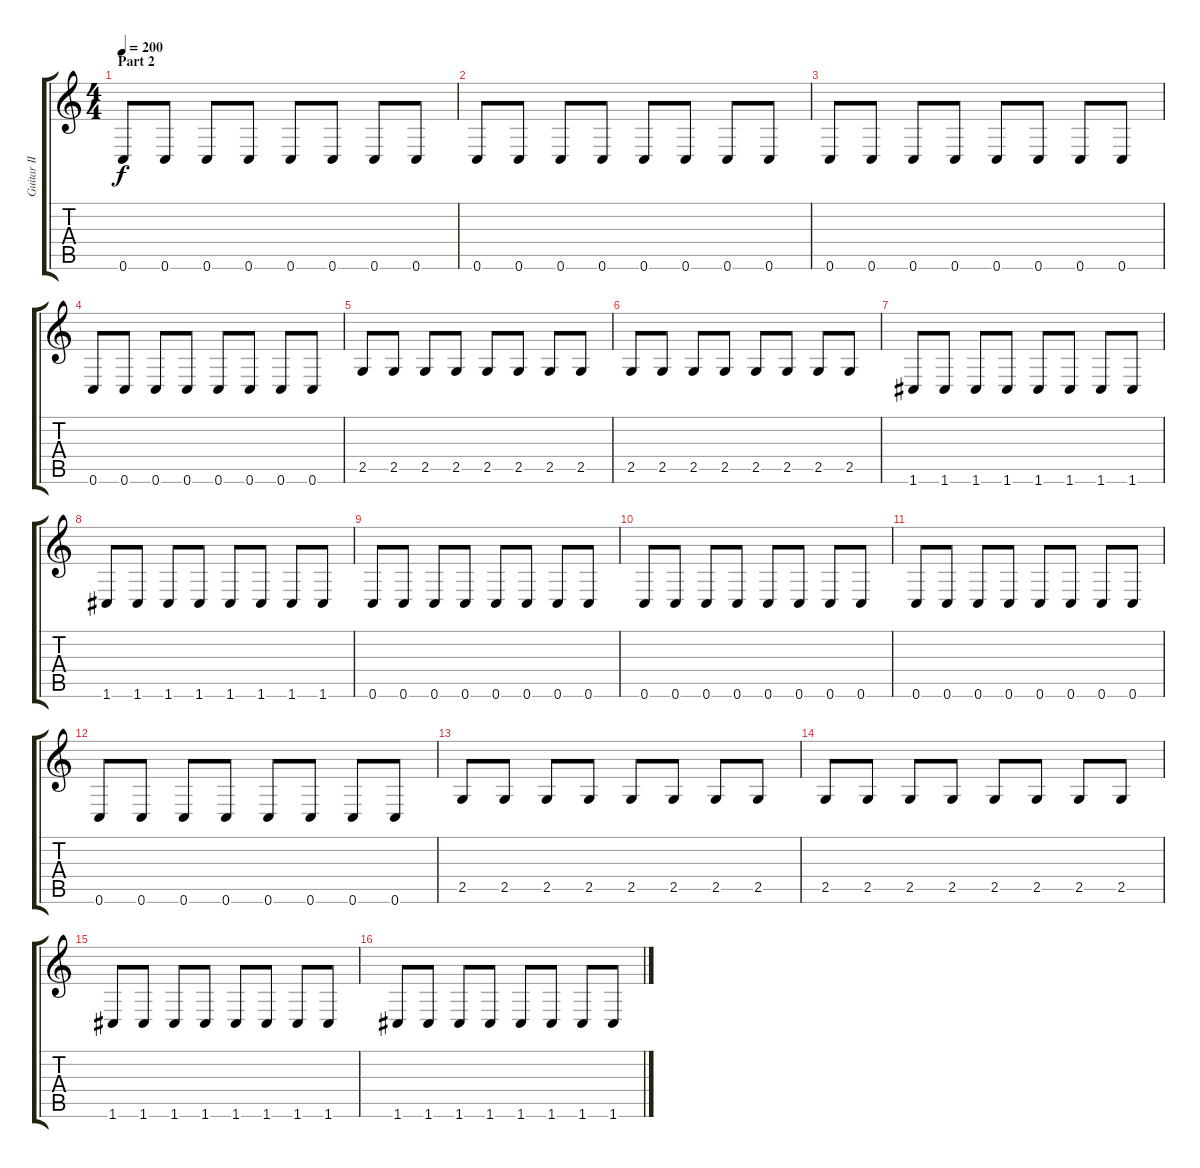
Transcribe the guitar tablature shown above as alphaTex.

\track ("Guitar II" "Guitar II") {instrument distortionguitar}
\staff {score tabs}
\tuning (C4 G3 Eb3 Bb2 F2 C2) {hide}
\ts (4 4)
\section ("" "Part 2")
\tempo 200
\clef g2
\ks c
0.6.8{dy f volume 13} 0.6.8 0.6.8 0.6.8 0.6.8 0.6.8 0.6.8 0.6.8 |
0.6.8 0.6.8 0.6.8 0.6.8 0.6.8 0.6.8 0.6.8 0.6.8 |
0.6.8 0.6.8 0.6.8 0.6.8 0.6.8 0.6.8 0.6.8 0.6.8 |
0.6.8 0.6.8 0.6.8 0.6.8 0.6.8 0.6.8 0.6.8 0.6.8 |
2.5.8 2.5.8 2.5.8 2.5.8 2.5.8 2.5.8 2.5.8 2.5.8 |
2.5.8 2.5.8 2.5.8 2.5.8 2.5.8 2.5.8 2.5.8 2.5.8 |
1.6.8 1.6.8 1.6.8 1.6.8 1.6.8 1.6.8 1.6.8 1.6.8 |
1.6.8 1.6.8 1.6.8 1.6.8 1.6.8 1.6.8 1.6.8 1.6.8 |
0.6.8 0.6.8 0.6.8 0.6.8 0.6.8 0.6.8 0.6.8 0.6.8 |
0.6.8 0.6.8 0.6.8 0.6.8 0.6.8 0.6.8 0.6.8 0.6.8 |
0.6.8 0.6.8 0.6.8 0.6.8 0.6.8 0.6.8 0.6.8 0.6.8 |
0.6.8 0.6.8 0.6.8 0.6.8 0.6.8 0.6.8 0.6.8 0.6.8 |
2.5.8 2.5.8 2.5.8 2.5.8 2.5.8 2.5.8 2.5.8 2.5.8 |
2.5.8 2.5.8 2.5.8 2.5.8 2.5.8 2.5.8 2.5.8 2.5.8 |
1.6.8 1.6.8 1.6.8 1.6.8 1.6.8 1.6.8 1.6.8 1.6.8 |
1.6.8 1.6.8 1.6.8 1.6.8 1.6.8 1.6.8 1.6.8 1.6.8
